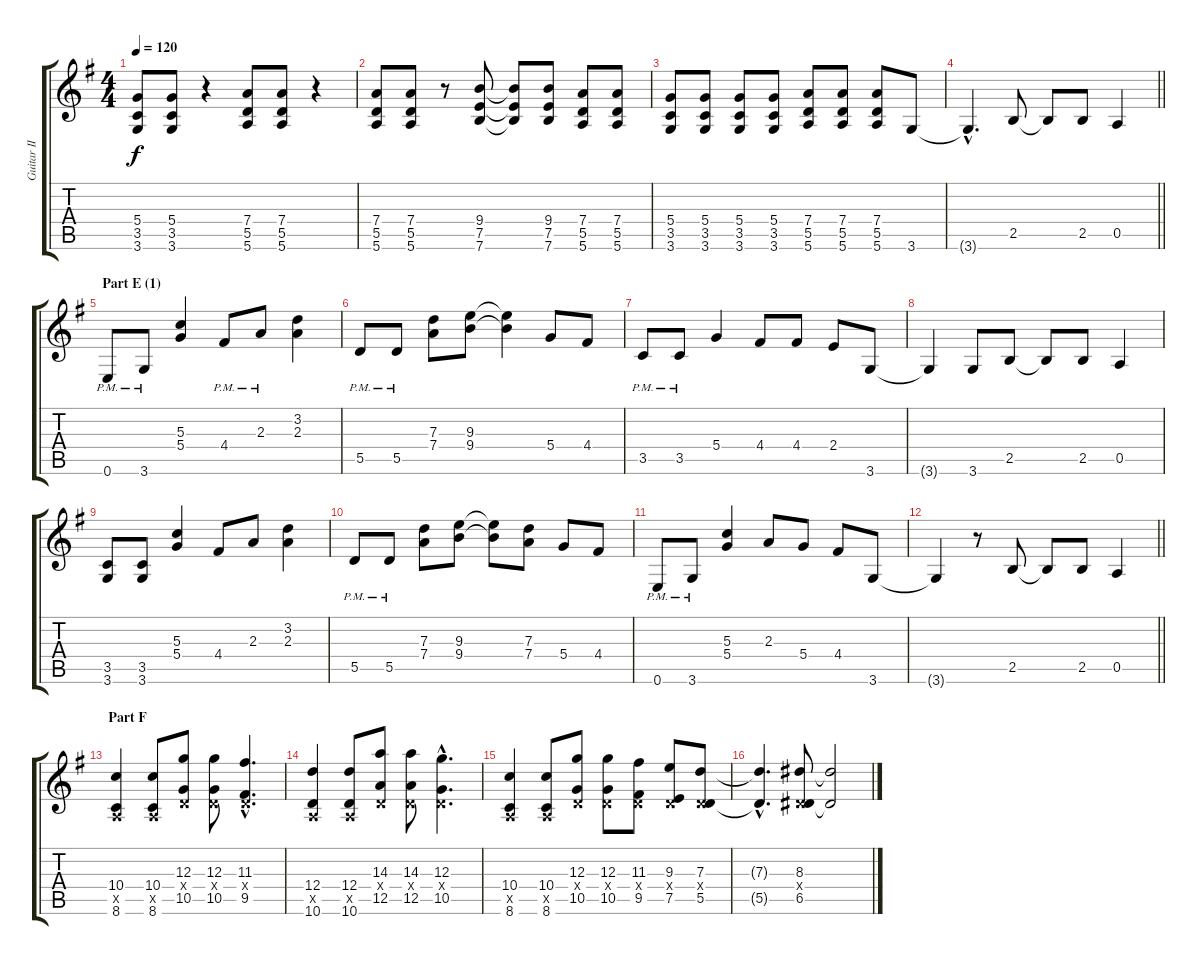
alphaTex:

\track ("Guitar II (Hisashi)" "Guitar II ") {instrument distortionguitar}
\staff {score tabs}
\tuning (E4 B3 G3 D3 A2 E2) {hide}
\ts (4 4)
\tempo 120
\clef g2
\ks g
(5.4 3.5 3.6).8{dy f} (5.4 3.5 3.6).8 r.4 (7.4 5.5 5.6).8 (7.4 5.5 5.6).8 r.4 |
(7.4 5.5 5.6).8 (7.4 5.5 5.6).8 r.8 (9.4 7.5 7.6).8 (9.4{t} 7.5{t} 7.6{t}).8 (9.4 7.5 7.6).8 (7.4 5.5 5.6).8 (7.4 5.5 5.6).8 |
(5.4 3.5 3.6).8 (5.4 3.5 3.6).8 (5.4 3.5 3.6).8 (5.4 3.5 3.6).8 (7.4 5.5 5.6).8 (7.4 5.5 5.6).8 (7.4 5.5 5.6).8 3.6.8 |
\barLineRight lightlight
3.6{hac t}.4{d} 2.5.8 2.5{t}.8 2.5.8 0.5.4 |
\section ("" "Part E (1)")
0.6{pm}.8 3.6{pm}.8 (5.3 5.4).4 4.4{pm}.8 2.3{pm}.8 (3.2 2.3).4 |
5.5{pm}.8 5.5{pm}.8 (7.3 7.4).8 (9.3 9.4).8 (9.3{t} 9.4{t}).4 5.4.8 4.4.8 |
3.5{pm}.8 3.5{pm}.8 5.4.4 4.4.8 4.4.8 2.4.8 3.6.8 |
3.6{t}.4 3.6.8 2.5.8 2.5{t}.8 2.5.8 0.5.4 |
(3.5 3.6).8 (3.5 3.6).8 (5.3 5.4).4 4.4.8 2.3.8 (3.2 2.3).4 |
5.5{pm}.8 5.5{pm}.8 (7.3 7.4).8 (9.3 9.4).8 (9.3{t} 9.4{t}).8 (7.3 7.4).8 5.4.8 4.4.8 |
0.6{pm}.8 3.6{pm}.8 (5.3 5.4).4 2.3.8 5.4.8 4.4.8 3.6.8 |
\barLineRight lightlight
3.6{t}.4 r.8 2.5.8 2.5{t}.8 2.5.8 0.5.4 |
\section ("" "Part F")
(10.4 0.5{x} 8.6).4 (10.4 0.5{x} 8.6).8 (12.3 0.4{x} 10.5).8 (12.3 0.4{x} 10.5).8 (11.3{hac} 0.4{hac x} 9.5{hac}).4{d} |
(12.4 0.5{x} 10.6).4 (12.4 0.5{x} 10.6).8 (14.3 0.4{x} 12.5).8 (14.3 0.4{x} 12.5).8 (12.3{hac} 0.4{hac x} 10.5{hac}).4{d} |
(10.4 0.5{x} 8.6).4 (10.4 0.5{x} 8.6).8 (12.3 0.4{x} 10.5).8 (12.3 0.4{x} 10.5).8 (11.3 0.4{x} 9.5).8 (9.3 0.4{x} 7.5).8 (7.3 0.4{x} 5.5).8 |
(7.3{hac t} 5.5{hac t}).4{d} (8.3 0.4{x} 6.5).8 (8.3{t} 6.5{t}).2
